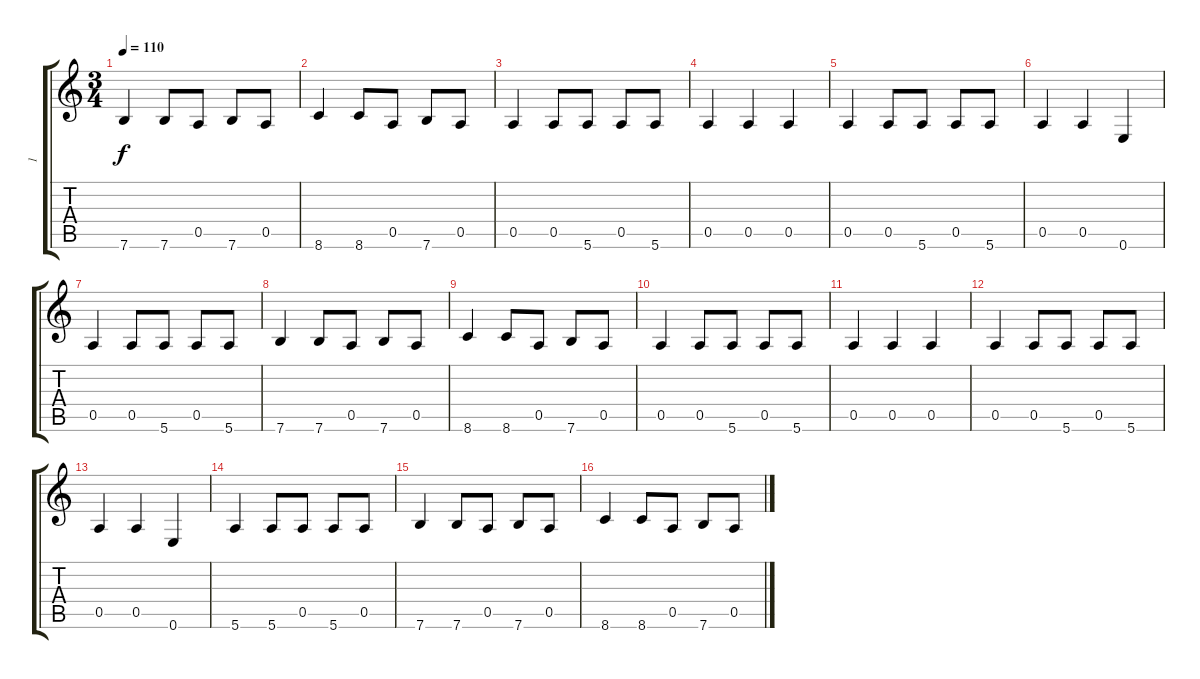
\track ("1" "1") {instrument electricguitarclean}
\staff {score tabs}
\tuning (E4 B3 G3 D3 A2 E2) {hide}
\ts (3 4)
\tempo 110
\clef g2
\ks c
7.6.4{dy f} 7.6.8 0.5.8 7.6.8 0.5.8 |
8.6.4 8.6.8 0.5.8 7.6.8 0.5.8 |
0.5.4 0.5.8 5.6.8 0.5.8 5.6.8 |
0.5.4 0.5.4 0.5.4 |
0.5.4 0.5.8 5.6.8 0.5.8 5.6.8 |
0.5.4 0.5.4 0.6.4 |
0.5.4 0.5.8 5.6.8 0.5.8 5.6.8 |
7.6.4 7.6.8 0.5.8 7.6.8 0.5.8 |
8.6.4 8.6.8 0.5.8 7.6.8 0.5.8 |
0.5.4 0.5.8 5.6.8 0.5.8 5.6.8 |
0.5.4 0.5.4 0.5.4 |
0.5.4 0.5.8 5.6.8 0.5.8 5.6.8 |
0.5.4 0.5.4 0.6.4 |
5.6.4 5.6.8 0.5.8 5.6.8 0.5.8 |
7.6.4 7.6.8 0.5.8 7.6.8 0.5.8 |
8.6.4 8.6.8 0.5.8 7.6.8 0.5.8
